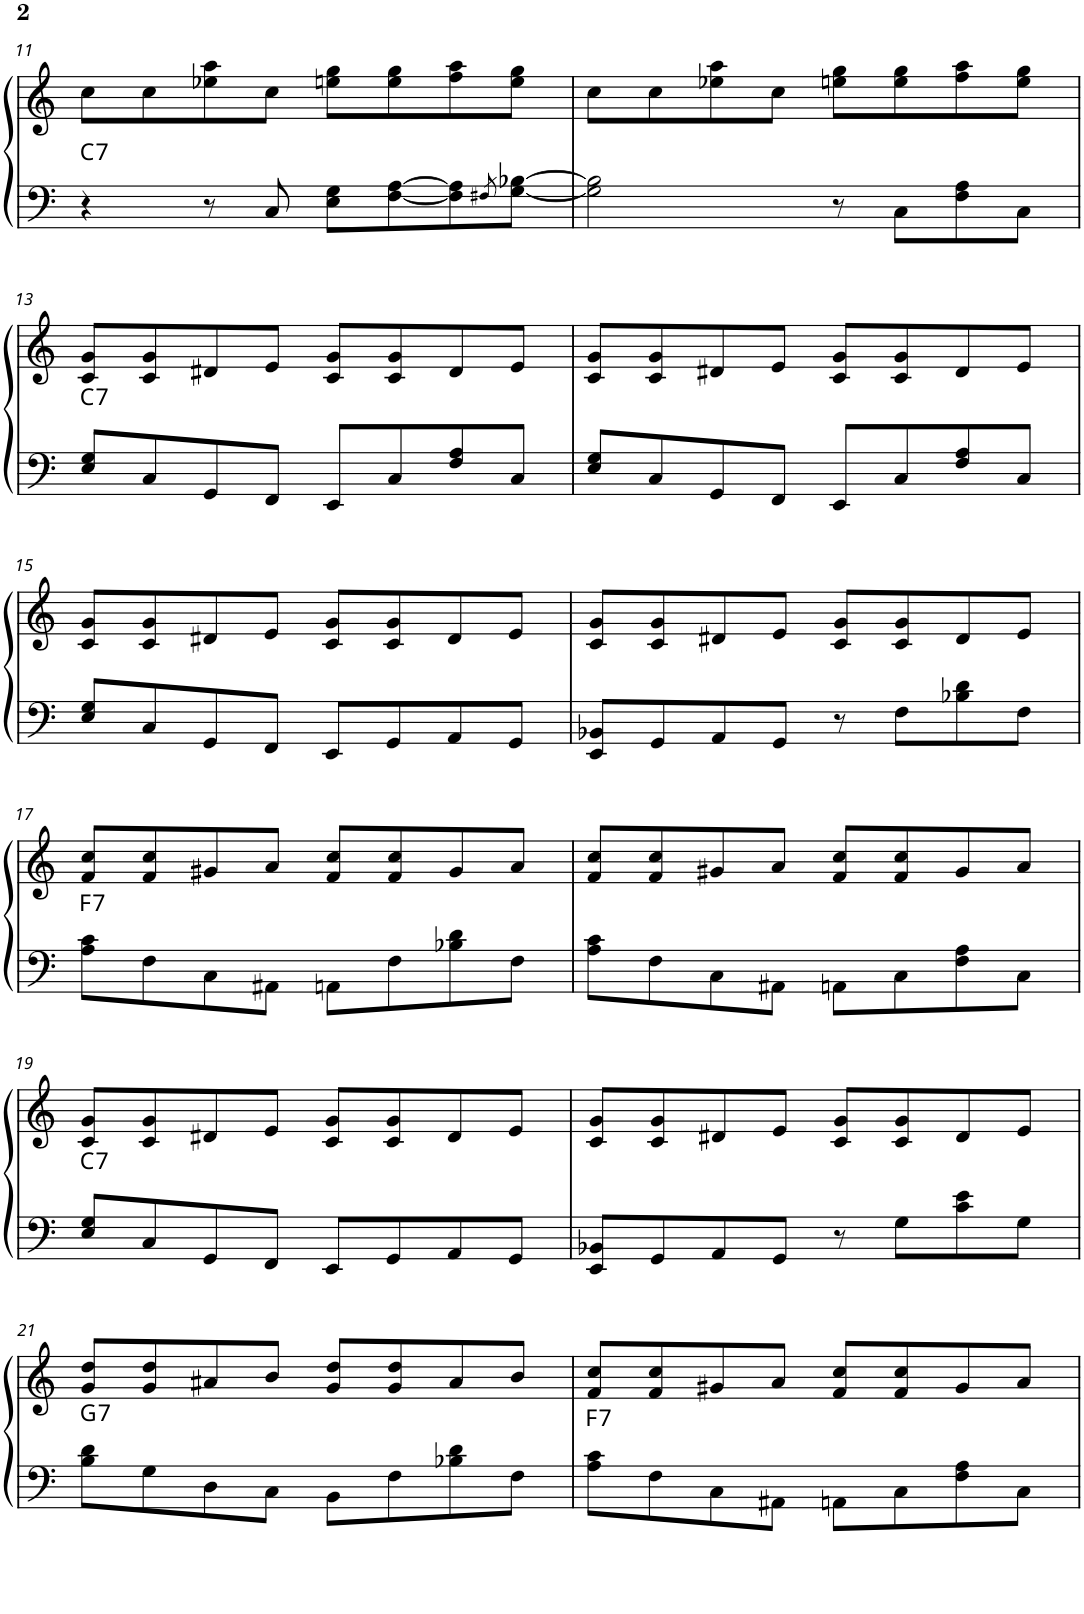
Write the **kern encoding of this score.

**kern	**kern	**harte
*part1	*part1	*part1
*staff2	*staff1	*
*I"Piano	*	*
*I'Pno.	*	*
!!LO:PB:g=z
*clefF4	*clefG2	*
*k[]	*k[]	*
*M4/4	*M4/4	*
*met(c)	*met(c)	*
=11	=11	=11
!	!	!LO:H:kt=7
4r	8cc\L	C:7
.	8cc\	.
8r	8ee-X\ 8aa\	.
8C/	8cc\J	.
8E\ 8G\L	8een\ 8gg\L	.
[8F\ [8A\	8ee\ 8gg\	.
8F\] 8A\]	8ff\ 8aa\	.
8qF#X/	.	.
[8G\ [8B-X\J	8ee\ 8gg\J	.
=12	=12	=12
2G\] 2B-\]	8cc\L	.
.	8cc\	.
.	8ee-X\ 8aa\	.
.	8cc\J	.
8r	8een\ 8gg\L	.
8C\L	8ee\ 8gg\	.
8F\ 8A\	8ff\ 8aa\	.
8C\J	8ee\ 8gg\J	.
!!LO:LB:g=z
=13	=13	=13
!	!	!LO:H:kt=7
8E/ 8G/L	8c/ 8g/L	C:7
8C/	8c/ 8g/	.
8GG/	8d#X/	.
8FF/J	8e/J	.
8EE/L	8c/ 8g/L	.
8C/	8c/ 8g/	.
8F/ 8A/	8d#/	.
8C/J	8e/J	.
=14	=14	=14
8E/ 8G/L	8c/ 8g/L	.
8C/	8c/ 8g/	.
8GG/	8d#X/	.
8FF/J	8e/J	.
8EE/L	8c/ 8g/L	.
8C/	8c/ 8g/	.
8F/ 8A/	8d#/	.
8C/J	8e/J	.
!!LO:LB:g=z
=15	=15	=15
8E/ 8G/L	8c/ 8g/L	.
8C/	8c/ 8g/	.
8GG/	8d#X/	.
8FF/J	8e/J	.
8EE/L	8c/ 8g/L	.
8GG/	8c/ 8g/	.
8AA/	8d#/	.
8GG/J	8e/J	.
=16	=16	=16
8EE/ 8BB-X/L	8c/ 8g/L	.
8GG/	8c/ 8g/	.
8AA/	8d#X/	.
8GG/J	8e/J	.
8r	8c/ 8g/L	.
8F\L	8c/ 8g/	.
8B-X\ 8d\	8d#/	.
8F\J	8e/J	.
!!LO:LB:g=z
=17	=17	=17
!	!	!LO:H:kt=7
8A\ 8c\L	8f/ 8cc/L	F:7
8F\	8f/ 8cc/	.
8C\	8g#X/	.
8AA#X\J	8a/J	.
8AAn\L	8f/ 8cc/L	.
8F\	8f/ 8cc/	.
8B-X\ 8d\	8g#/	.
8F\J	8a/J	.
=18	=18	=18
8A\ 8c\L	8f/ 8cc/L	.
8F\	8f/ 8cc/	.
8C\	8g#X/	.
8AA#X\J	8a/J	.
8AAn\L	8f/ 8cc/L	.
8C\	8f/ 8cc/	.
8F\ 8A\	8g#/	.
8C\J	8a/J	.
!!LO:LB:g=z
=19	=19	=19
!	!	!LO:H:kt=7
8E/ 8G/L	8c/ 8g/L	C:7
8C/	8c/ 8g/	.
8GG/	8d#X/	.
8FF/J	8e/J	.
8EE/L	8c/ 8g/L	.
8GG/	8c/ 8g/	.
8AA/	8d#/	.
8GG/J	8e/J	.
=20	=20	=20
8EE/ 8BB-X/L	8c/ 8g/L	.
8GG/	8c/ 8g/	.
8AA/	8d#X/	.
8GG/J	8e/J	.
8r	8c/ 8g/L	.
8G\L	8c/ 8g/	.
8c\ 8e\	8d#/	.
8G\J	8e/J	.
!!LO:LB:g=z
=21	=21	=21
!	!	!LO:H:kt=7
8B\ 8d\L	8g/ 8dd/L	G:7
8G\	8g/ 8dd/	.
8D\	8a#X/	.
8C\J	8b/J	.
8BB\L	8g/ 8dd/L	.
8F\	8g/ 8dd/	.
8B-X\ 8d\	8a#/	.
8F\J	8b/J	.
=22	=22	=22
!	!	!LO:H:kt=7
8A\ 8c\L	8f/ 8cc/L	F:7
8F\	8f/ 8cc/	.
8C\	8g#X/	.
8AA#X\J	8a/J	.
8AAn\L	8f/ 8cc/L	.
8C\	8f/ 8cc/	.
8F\ 8A\	8g#/	.
8C\J	8a/J	.
=	=	=
*-	*-	*-
